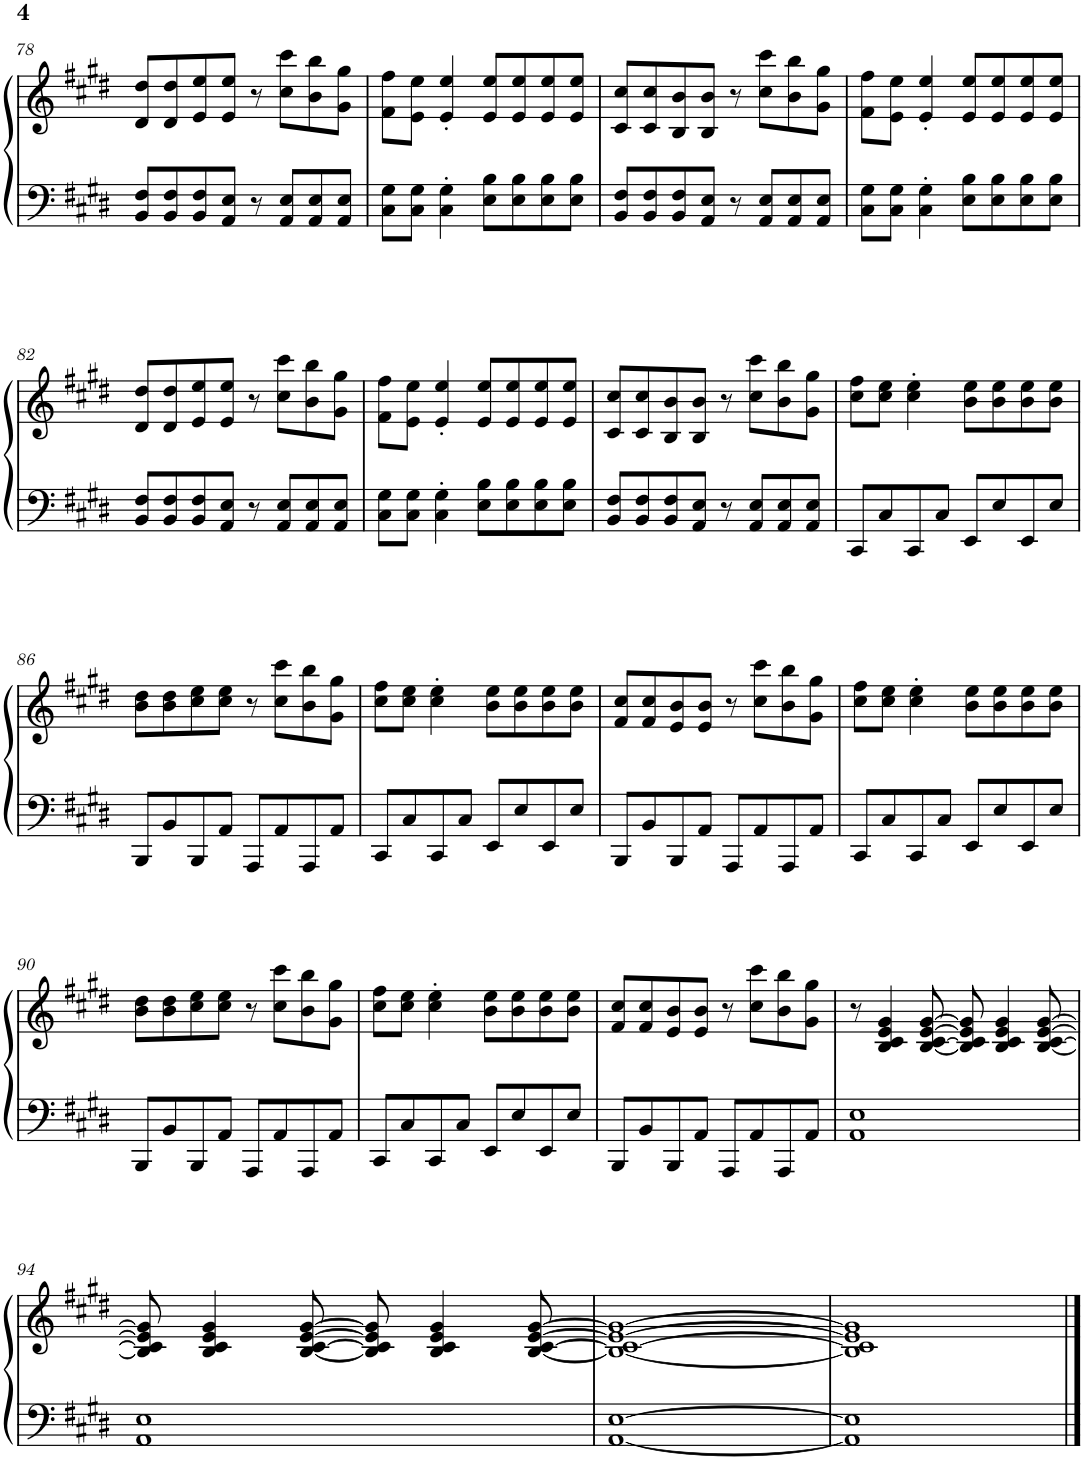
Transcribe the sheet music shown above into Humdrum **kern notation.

**kern	**kern
*part1	*part1
*staff2	*staff1
*I"Piano, [Piano] (a)	*
*I'Pno.	*
!!LO:PB:g=z
*clefG2	*clefF4
*k[f#c#g#d#]	*k[f#c#g#d#]
*M4/4	*M4/4
=78	=78
8BB/ 8F#/L	8d#/ 8dd#/L
8BB/ 8F#/	8d#/ 8dd#/
8BB/ 8F#/	8e/ 8ee/
8AA/ 8E/J	8e/ 8ee/J
8r	8r
8AA/ 8E/L	8cc#\ 8ccc#\L
8AA/ 8E/	8b\ 8bb\
8AA/ 8E/J	8g#\ 8gg#\J
=79	=79
8C#\ 8G#\L	8f#\ 8ff#\L
8C#\ 8G#\J	8e\ 8ee\J
4C#\' 4G#\'	4e/' 4ee/'
8E\ 8B\L	8e/ 8ee/L
8E\ 8B\	8e/ 8ee/
8E\ 8B\	8e/ 8ee/
8E\ 8B\J	8e/ 8ee/J
=80	=80
8BB/ 8F#/L	8c#/ 8cc#/L
8BB/ 8F#/	8c#/ 8cc#/
8BB/ 8F#/	8B/ 8b/
8AA/ 8E/J	8B/ 8b/J
8r	8r
8AA/ 8E/L	8cc#\ 8ccc#\L
8AA/ 8E/	8b\ 8bb\
8AA/ 8E/J	8g#\ 8gg#\J
=81	=81
8C#\ 8G#\L	8f#\ 8ff#\L
8C#\ 8G#\J	8e\ 8ee\J
4C#\' 4G#\'	4e/' 4ee/'
8E\ 8B\L	8e/ 8ee/L
8E\ 8B\	8e/ 8ee/
8E\ 8B\	8e/ 8ee/
8E\ 8B\J	8e/ 8ee/J
!!LO:LB:g=z
=82	=82
8BB/ 8F#/L	8d#/ 8dd#/L
8BB/ 8F#/	8d#/ 8dd#/
8BB/ 8F#/	8e/ 8ee/
8AA/ 8E/J	8e/ 8ee/J
8r	8r
8AA/ 8E/L	8cc#\ 8ccc#\L
8AA/ 8E/	8b\ 8bb\
8AA/ 8E/J	8g#\ 8gg#\J
=83	=83
8C#\ 8G#\L	8f#\ 8ff#\L
8C#\ 8G#\J	8e\ 8ee\J
4C#\' 4G#\'	4e/' 4ee/'
8E\ 8B\L	8e/ 8ee/L
8E\ 8B\	8e/ 8ee/
8E\ 8B\	8e/ 8ee/
8E\ 8B\J	8e/ 8ee/J
=84	=84
8BB/ 8F#/L	8c#/ 8cc#/L
8BB/ 8F#/	8c#/ 8cc#/
8BB/ 8F#/	8B/ 8b/
8AA/ 8E/J	8B/ 8b/J
8r	8r
8AA/ 8E/L	8cc#\ 8ccc#\L
8AA/ 8E/	8b\ 8bb\
8AA/ 8E/J	8g#\ 8gg#\J
=85	=85
8CC#/L	8cc#\ 8ff#\L
8C#/	8cc#\ 8ee\J
8CC#/	4cc#\' 4ee\'
8C#/J	.
8EE/L	8b\ 8ee\L
8E/	8b\ 8ee\
8EE/	8b\ 8ee\
8E/J	8b\ 8ee\J
!!LO:LB:g=z
=86	=86
8BBB/L	8b\ 8dd#\L
8BB/	8b\ 8dd#\
8BBB/	8cc#\ 8ee\
8AA/J	8cc#\ 8ee\J
8AAA/L	8r
8AA/	8cc#\ 8ccc#\L
8AAA/	8b\ 8bb\
8AA/J	8g#\ 8gg#\J
=87	=87
8CC#/L	8cc#\ 8ff#\L
8C#/	8cc#\ 8ee\J
8CC#/	4cc#\' 4ee\'
8C#/J	.
8EE/L	8b\ 8ee\L
8E/	8b\ 8ee\
8EE/	8b\ 8ee\
8E/J	8b\ 8ee\J
=88	=88
8BBB/L	8f#/ 8cc#/L
8BB/	8f#/ 8cc#/
8BBB/	8e/ 8b/
8AA/J	8e/ 8b/J
8AAA/L	8r
8AA/	8cc#\ 8ccc#\L
8AAA/	8b\ 8bb\
8AA/J	8g#\ 8gg#\J
=89	=89
8CC#/L	8cc#\ 8ff#\L
8C#/	8cc#\ 8ee\J
8CC#/	4cc#\' 4ee\'
8C#/J	.
8EE/L	8b\ 8ee\L
8E/	8b\ 8ee\
8EE/	8b\ 8ee\
8E/J	8b\ 8ee\J
!!LO:LB:g=z
=90	=90
8BBB/L	8b\ 8dd#\L
8BB/	8b\ 8dd#\
8BBB/	8cc#\ 8ee\
8AA/J	8cc#\ 8ee\J
8AAA/L	8r
8AA/	8cc#\ 8ccc#\L
8AAA/	8b\ 8bb\
8AA/J	8g#\ 8gg#\J
=91	=91
8CC#/L	8cc#\ 8ff#\L
8C#/	8cc#\ 8ee\J
8CC#/	4cc#\' 4ee\'
8C#/J	.
8EE/L	8b\ 8ee\L
8E/	8b\ 8ee\
8EE/	8b\ 8ee\
8E/J	8b\ 8ee\J
=92	=92
8BBB/L	8f#/ 8cc#/L
8BB/	8f#/ 8cc#/
8BBB/	8e/ 8b/
8AA/J	8e/ 8b/J
8AAA/L	8r
8AA/	8cc#\ 8ccc#\L
8AAA/	8b\ 8bb\
8AA/J	8g#\ 8gg#\J
=93	=93
1AA 1E	8r
.	4B/ 4c#/ 4e/ 4g#/
.	[8B/ [8c#/ [8e/ [8g#/
.	8B/] 8c#/] 8e/] 8g#/]
.	4B/ 4c#/ 4e/ 4g#/
.	[8B/ [8c#/ [8e/ [8g#/
!!LO:LB:g=z
=94	=94
1AA 1E	8B/] 8c#/] 8e/] 8g#/]
.	4B/ 4c#/ 4e/ 4g#/
.	[8B/ [8c#/ [8e/ [8g#/
.	8B/] 8c#/] 8e/] 8g#/]
.	4B/ 4c#/ 4e/ 4g#/
.	[8B/ [8c#/ [8e/ [8g#/
=95	=95
[1AA [1E	1B_ 1c#_ 1e_ 1g#_
=96	=96
1AA] 1E]	1B] 1c#] 1e] 1g#]
==	==
*-	*-
